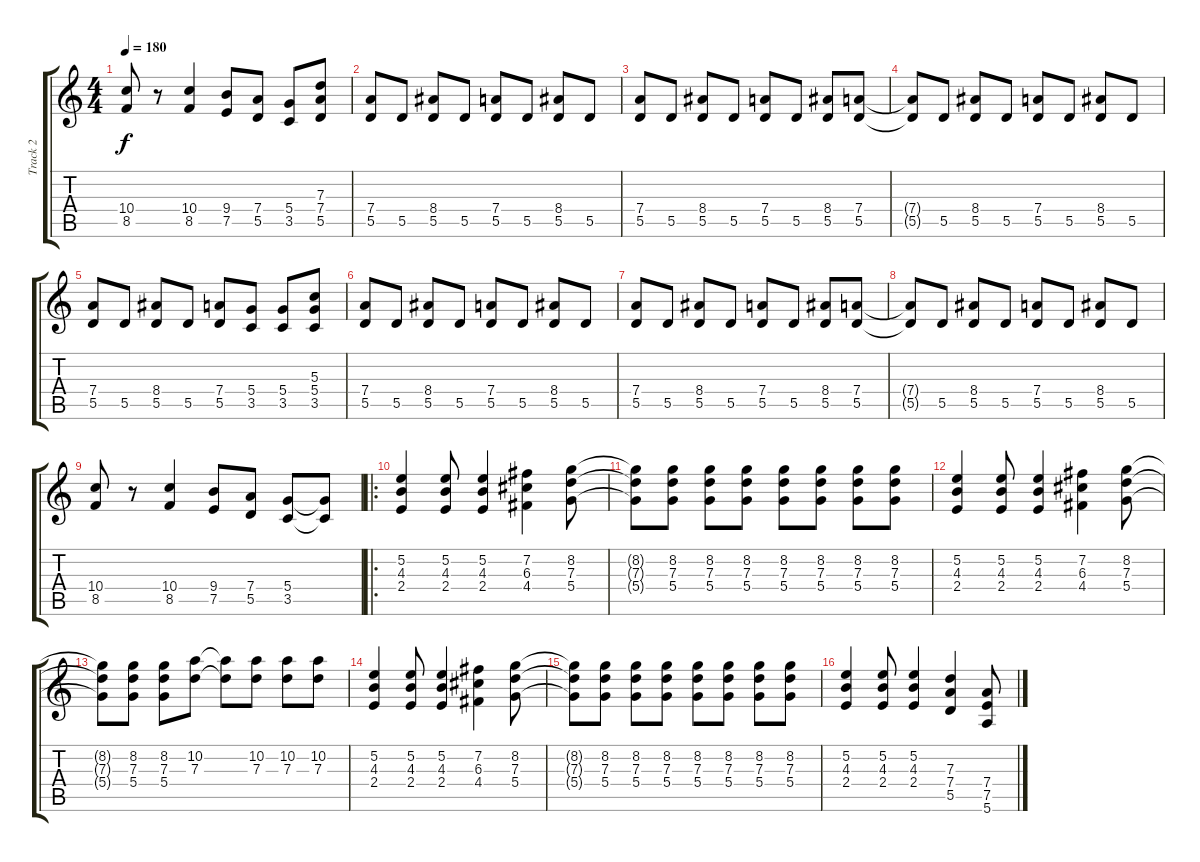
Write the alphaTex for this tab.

\track ("Track 2" "Track 2") {instrument distortionguitar}
\staff {score tabs}
\tuning (E4 B3 G3 D3 A2 E2) {hide}
\ts (4 4)
\tempo 180
\clef g2
\ks c
(10.4 8.5).8{dy f} r.8 (10.4 8.5).4 (9.4 7.5).8 (7.4 5.5).8 (5.4 3.5).8 (7.3 7.4 5.5).8 |
(7.4 5.5).8 5.5.8 (8.4 5.5).8 5.5.8 (7.4 5.5).8 5.5.8 (8.4 5.5).8 5.5.8 |
(7.4 5.5).8 5.5.8 (8.4 5.5).8 5.5.8 (7.4 5.5).8 5.5.8 (8.4 5.5).8 (7.4 5.5).8 |
(7.4{t} 5.5{t}).8 5.5.8 (8.4 5.5).8 5.5.8 (7.4 5.5).8 5.5.8 (8.4 5.5).8 5.5.8 |
(7.4 5.5).8 5.5.8 (8.4 5.5).8 5.5.8 (7.4 5.5).8 (5.4 3.5).8 (5.4 3.5).8 (5.3 5.4 3.5).8 |
(7.4 5.5).8 5.5.8 (8.4 5.5).8 5.5.8 (7.4 5.5).8 5.5.8 (8.4 5.5).8 5.5.8 |
(7.4 5.5).8 5.5.8 (8.4 5.5).8 5.5.8 (7.4 5.5).8 5.5.8 (8.4 5.5).8 (7.4 5.5).8 |
(7.4{t} 5.5{t}).8 5.5.8 (8.4 5.5).8 5.5.8 (7.4 5.5).8 5.5.8 (8.4 5.5).8 5.5.8 |
(10.4 8.5).8 r.8 (10.4 8.5).4 (9.4 7.5).8 (7.4 5.5).8 (5.4 3.5).8 (5.4{t} 3.5{t}).8 |
\ro
(5.2 4.3 2.4).4 (5.2 4.3 2.4).8 (5.2 4.3 2.4).4 (7.2 6.3 4.4).4 (8.2 7.3 5.4).8 |
(8.2{t} 7.3{t} 5.4{t}).8 (8.2 7.3 5.4).8 (8.2 7.3 5.4).8 (8.2 7.3 5.4).8 (8.2 7.3 5.4).8 (8.2 7.3 5.4).8 (8.2 7.3 5.4).8 (8.2 7.3 5.4).8 |
(5.2 4.3 2.4).4 (5.2 4.3 2.4).8 (5.2 4.3 2.4).4 (7.2 6.3 4.4).4 (8.2 7.3 5.4).8 |
(8.2{t} 7.3{t} 5.4{t}).8 (8.2 7.3 5.4).8 (8.2 7.3 5.4).8 (10.2 7.3).8 (10.2{t} 7.3{t}).8 (10.2 7.3).8 (10.2 7.3).8 (10.2 7.3).8 |
(5.2 4.3 2.4).4 (5.2 4.3 2.4).8 (5.2 4.3 2.4).4 (7.2 6.3 4.4).4 (8.2 7.3 5.4).8 |
(8.2{t} 7.3{t} 5.4{t}).8 (8.2 7.3 5.4).8 (8.2 7.3 5.4).8 (8.2 7.3 5.4).8 (8.2 7.3 5.4).8 (8.2 7.3 5.4).8 (8.2 7.3 5.4).8 (8.2 7.3 5.4).8 |
(5.2 4.3 2.4).4 (5.2 4.3 2.4).8 (5.2 4.3 2.4).4 (7.3 7.4 5.5).4 (7.4 7.5 5.6).8
